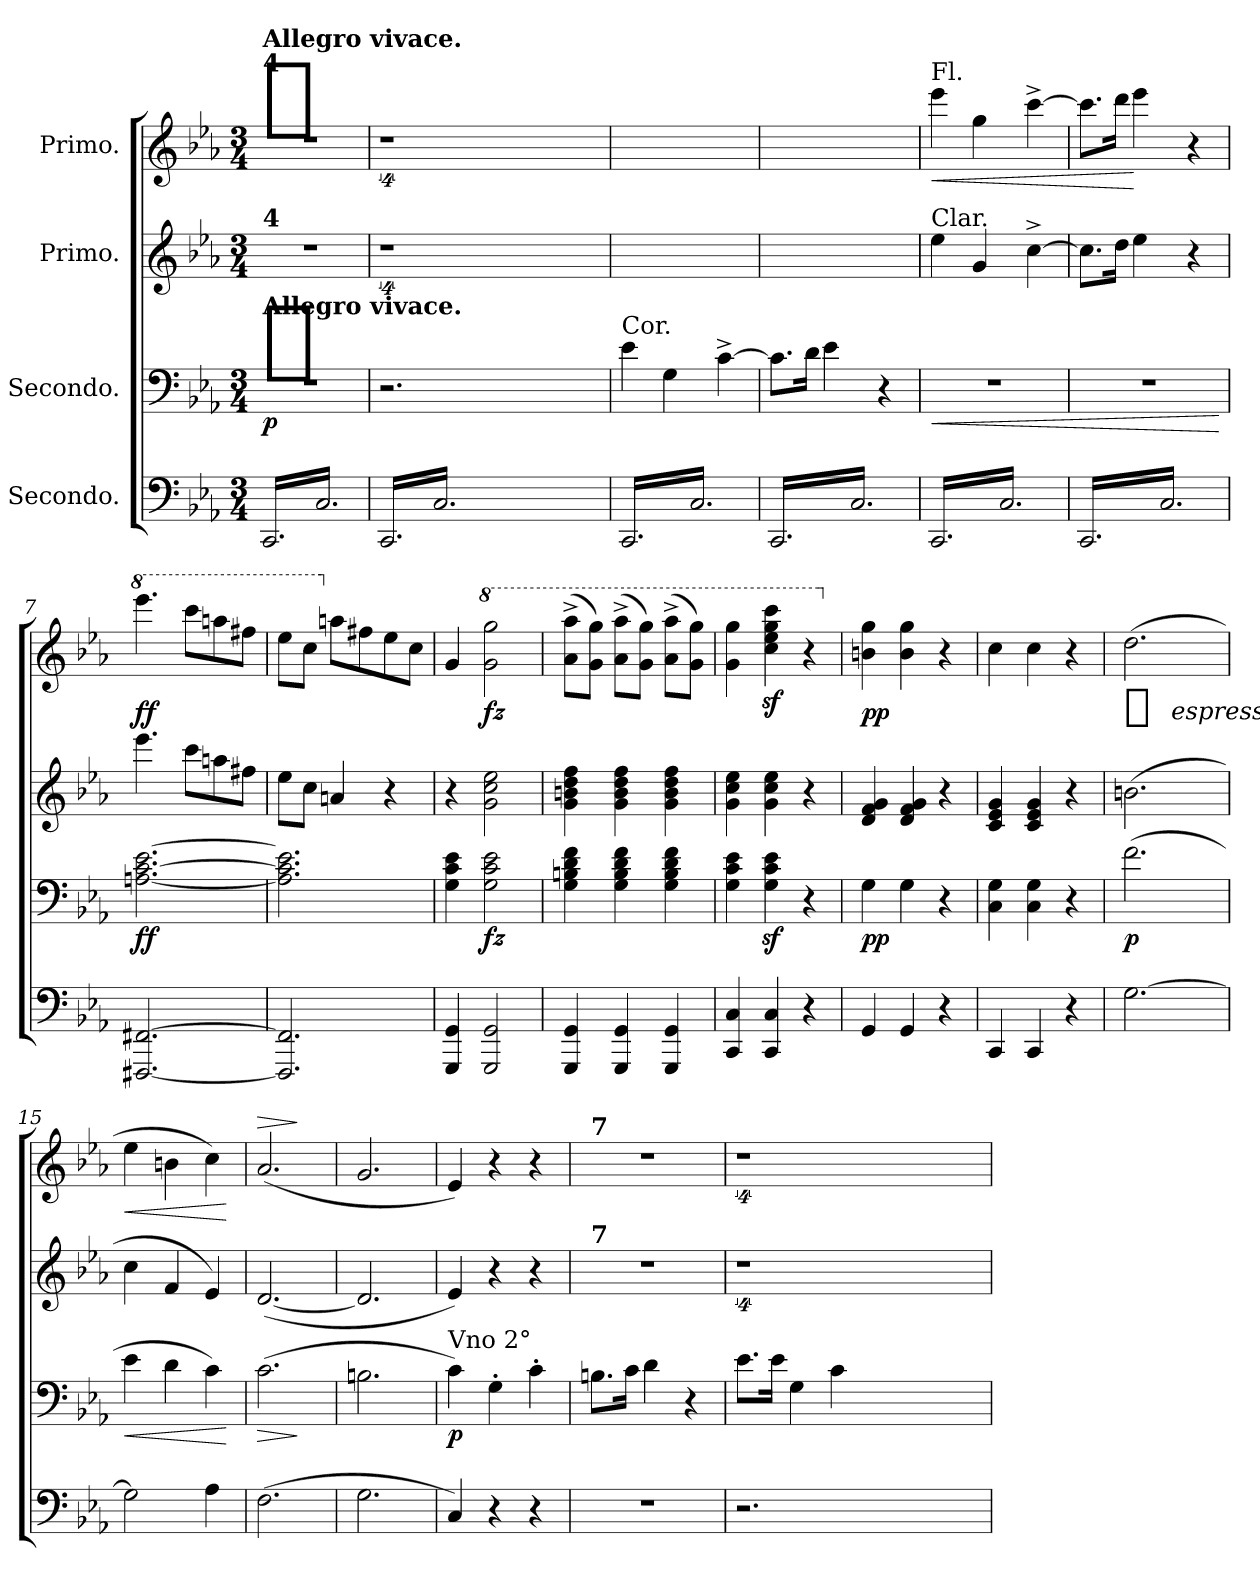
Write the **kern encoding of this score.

**kern	**kern	**dynam	**kern	**kern	**dynam
*part4	*part3	*part3	*part2	*part1	*part1
*staff4	*staff3	*staff3	*staff2	*staff1	*staff1
*I"Secondo.	*I"Secondo.	*	*I"Primo.	*I"Primo.	*
*clefF4	*clefF4	*	*clefG2	*clefG2	*
*k[b-e-a-]	*k[b-e-a-]	*	*k[b-e-a-]	*k[b-e-a-]	*
*c:	*c:	*	*c:	*c:	*
*M3/4	*M3/4	*	*M3/4	*M3/4	*
=1	=1	=1	=1	=1	=1
!	!	!	!	!LO:TX:a:t=[segno|largest]	!
!	!	!	!	!LO:TX:a:B:t=4	!
!	!	!	!	!LO:TX:a:B:t=Allegro vivace.	!
!	!	!	!LO:TX:a:B:t=4	!	!
!	!LO:TX:a:t=[segno|largest]	!	!	!	!
!	!LO:TX:a:B:t=Allegro vivace.	!	!	!	!
!LO:TX:a:t=Timp.	!	!	!	!	!
*tremolo	*	*	*	*	*
16CC/LL	2.r	p	2.r	2.r	.
16C/	.	.	.	.	.
16CC/	.	.	.	.	.
16C/	.	.	.	.	.
16CC/	.	.	.	.	.
16C/	.	.	.	.	.
16CC/	.	.	.	.	.
16C/	.	.	.	.	.
16CC/	.	.	.	.	.
16C/	.	.	.	.	.
16CC/	.	.	.	.	.
16C/JJ	.	.	.	.	.
=2	=2	=2	=2	=2	=2
16CC/LL	2.r	.	4%9r	4%9r	.
16C/	.	.	.	.	.
16CC/	.	.	.	.	.
16C/	.	.	.	.	.
16CC/	.	.	.	.	.
16C/	.	.	.	.	.
16CC/	.	.	.	.	.
16C/	.	.	.	.	.
16CC/	.	.	.	.	.
16C/	.	.	.	.	.
16CC/	.	.	.	.	.
16C/JJ	.	.	.	.	.
1.ryy	1.ryy	.	.	.	.
.	.	.	.	.	.
.	.	.	.	.	.
.	.	.	.	.	.
.	.	.	.	.	.
.	.	.	.	.	.
=3	=3	=3	=3	=3	=3
!	!LO:TX:a:t=Cor.	!	!	!	!
16CC/LL	4e-\	.	2.ryy	2.ryy	.
16C/	.	.	.	.	.
16CC/	.	.	.	.	.
16C/	.	.	.	.	.
16CC/	4G\	.	.	.	.
16C/	.	.	.	.	.
16CC/	.	.	.	.	.
16C/	.	.	.	.	.
16CC/	[4c^<\	.	.	.	.
16C/	.	.	.	.	.
16CC/	.	.	.	.	.
16C/JJ	.	.	.	.	.
=4	=4	=4	=4	=4	=4
16CC/LL	8.c\L]	.	2.ryy	2.ryy	.
16C/	.	.	.	.	.
16CC/	.	.	.	.	.
16C/	16d\Jk	.	.	.	.
16CC/	4e-\	.	.	.	.
16C/	.	.	.	.	.
16CC/	.	.	.	.	.
16C/	.	.	.	.	.
16CC/	4r	.	.	.	.
16C/	.	.	.	.	.
16CC/	.	.	.	.	.
16C/JJ	.	.	.	.	.
=5	=5	=5	=5	=5	=5
!	!	!	!	!LO:TX:a:t=Fl.	!
!	!	!	!LO:TX:a:t=Clar.	!	!
!	!	!LO:HP:b	!	!	!LO:HP:b
16CC/LL	2.r	<	4ee-\	4eee-\	<
16C/	.	.	.	.	.
16CC/	.	.	.	.	.
16C/	.	.	.	.	.
16CC/	.	.	4g/	4gg\	.
16C/	.	.	.	.	.
16CC/	.	.	.	.	.
16C/	.	.	.	.	.
16CC/	.	.	[4cc^<\	[4ccc^<\	.
16C/	.	.	.	.	.
16CC/	.	.	.	.	.
16C/JJ	.	.	.	.	.
=6	=6	=6	=6	=6	=6
16CC/LL	2.r	.	8.cc\L]	8.ccc\L]	.
16C/	.	.	.	.	.
16CC/	.	.	.	.	.
16C/	.	.	16dd\Jk	16ddd\Jk	.
16CC/	.	.	4ee-\	4eee-\	[
16C/	.	.	.	.	.
16CC/	.	.	.	.	.
16C/	.	.	.	.	.
16CC/	.	.	4r	4r	.
16C/	.	.	.	.	.
16CC/	.	.	.	.	.
16C/JJ	.	.	.	.	.
*Xtremolo	*	*	*	*	*
.	.	[	.	.	.
=7	=7	=7	=7	=7	=7
*	*	*	*	*8va	*
[2.FFF#X/ [2.FF#X/	[2.An\ [2.c\ [2.e-\	ff	4.eee-\	4.eeee-\	ff
.	.	.	.	.	.
.	.	.	.	.	.
.	.	.	.	.	.
.	.	.	.	.	.
.	.	.	.	.	.
.	.	.	8ccc\L	8cccc\L	.
.	.	.	8aan\	8aaan\	.
.	.	.	8ff#X\J	8fff#X\J	.
=8	=8	=8	=8	=8	=8
2.FFF#]/ 2.FF#]/	2.A]\ 2.c]\ 2.e-]\	.	8ee-\L	8eee-\L	.
.	.	.	8cc\J	8ccc\J	.
*	*	*	*	*X8va	*
.	.	.	4an/	8aan\L	.
.	.	.	.	8ff#X\	.
.	.	.	4r	8ee-\	.
.	.	.	.	8cc\J	.
=9	=9	=9	=9	=9	=9
4GGG/ 4GG/	4G\ 4c\ 4e-\	.	4r	4g/	.
*	*	*	*	*8va	*
2GGG/ 2GG/	2G\ 2c\ 2e-\	fz	2g\ 2cc\ 2ee-\	2gg\ 2ggg\	fz
=10	=10	=10	=10	=10	=10
4GGG/ 4GG/	4G\ 4Bn\ 4d\ 4f\	.	4g\ 4bn\ 4dd\ 4ff\	(8aa-^<\ 8aaa-^<\L	.
.	.	.	.	8gg\ 8ggg\J)	.
4GGG/ 4GG/	4G\ 4B\ 4d\ 4f\	.	4g\ 4b\ 4dd\ 4ff\	(8aa-^<\ 8aaa-^<\L	.
.	.	.	.	8gg\ 8ggg\J)	.
4GGG/ 4GG/	4G\ 4B\ 4d\ 4f\	.	4g\ 4b\ 4dd\ 4ff\	(8aa-^<\ 8aaa-^<\L	.
.	.	.	.	8gg\ 8ggg\J)	.
=11	=11	=11	=11	=11	=11
4CC/ 4C/	4G\ 4c\ 4e-\	.	4g\ 4cc\ 4ee-\	4gg\ 4ggg\	.
4CC/ 4C/	4Gz\ 4cz\ 4e-z\	.	4g\ 4cc\ 4ee-\	4cccz\ 4eee-z\ 4gggz\ 4ccccz\	.
4r	4r	.	4r	4r	.
=12	=12	=12	=12	=12	=12
*	*	*	*	*X8va	*
4GG/	4G\	pp	4d/ 4f/ 4g/	4bn\ 4gg\	pp
4GG/	4G\	.	4d/ 4f/ 4g/	4b\ 4gg\	.
4r	4r	.	4r	4r	.
=13	=13	=13	=13	=13	=13
4CC/	4C\ 4G\	.	4c/ 4e-/ 4g/	4cc\	.
4CC/	4C\ 4G\	.	4c/ 4e-/ 4g/	4cc\	.
4r	4r	.	4r	4r	.
=14	=14	=14	=14	=14	=14
!	!	!	!	!	!LO:DY:t=%s espress.
[2.G\	(2.f\	p	(2.bn\	(2.dd\	p
=15	=15	=15	=15	=15	=15
!	!	!LO:HP:b	!	!	!LO:HP:b
2G\]	4e-\	<	4cc\	4ee-\	<
.	4d\	.	4f/	4bn\	.
4A-\	4c\)	.	4e-/)	4cc\)	.
.	.	[	.	.	[
=16	=16	=16	=16	=16	=16
!	!	!LO:HP:b	!	!	!LO:HP:a
(2.F\	(2.c\	>	(>[2.d/	(>2.a-/	>
.	.	]	.	.	]
=17	=17	=17	=17	=17	=17
2.G\	2.Bn\	.	2.d/]	2.g/	.
=18	=18	=18	=18	=18	=18
!	!LO:TX:a:t=Vno 2°	!	!	!	!
4C/)	4c\)	p	4e-/)	4e-/)	.
4r	4G'\	.	4r	4r	.
4r	4c'\	.	4r	4r	.
=19	=19	=19	=19	=19	=19
!	!	!	!	!LO:TX:a:B:t=7	!
!	!	!	!LO:TX:a:B:t=7	!	!
2.r	8.Bn\L	.	2.r	2.r	.
.	16c\Jk	.	.	.	.
.	4d\	.	.	.	.
.	4r	.	.	.	.
=20	=20	=20	=20	=20	=20
2.r	8.e-\L	.	4%9r	4%9r	.
.	16e-\Jk	.	.	.	.
.	4G\	.	.	.	.
.	4c\	.	.	.	.
1.ryy	1.ryy	.	.	.	.
=	=	=	=	=	=
*-	*-	*-	*-	*-	*-
